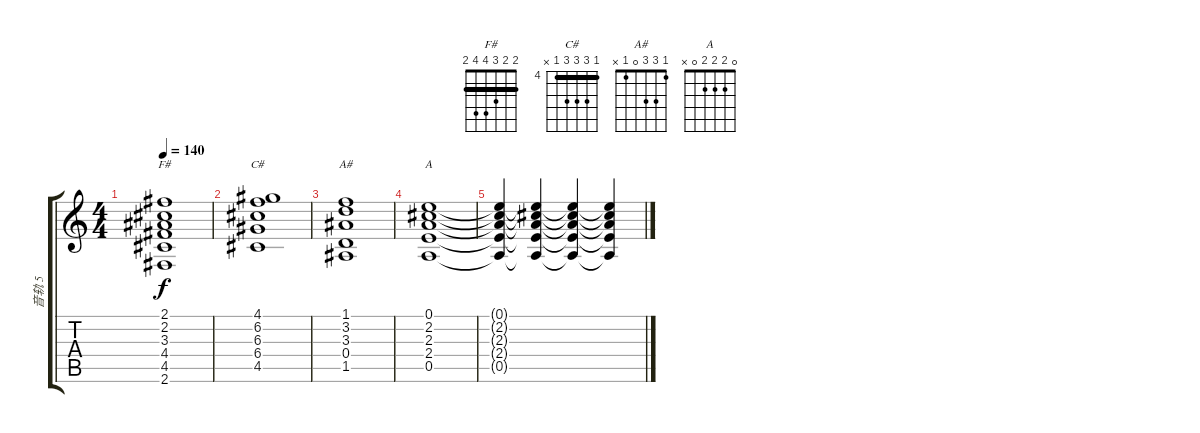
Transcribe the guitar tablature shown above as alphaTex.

\track ("音轨 5" "音轨 5") {instrument distortionguitar}
\staff {score tabs}
\tuning (E4 B3 G3 D3 A2 E2) {hide}
\chord ("F#" 2 2 3 4 4 2) {barre 2}
\chord ("C#" 4 6 6 6 4 x) {firstfret 4 barre 4}
\chord ("A#" 1 3 3 0 1 x)
\chord ("A" 0 2 2 2 0 x)
\ts (4 4)
\tempo 140
\clef g2
\ks c
(2.1 2.2 3.3 4.4 4.5 2.6).1{ch "F#" dy f} |
(4.1 6.2 6.3 6.4 4.5).1{ch "C#"} |
(1.1 3.2 3.3 0.4 1.5).1{ch "A#"} |
(0.1 2.2 2.3 2.4 0.5).1{ch "A"} |
(0.1{t} 2.2{t} 2.3{t} 2.4{t} 0.5{t}).4{volume 10} (0.1{t} 2.2{t} 2.3{t} 2.4{t} 0.5{t}).4{volume 8} (0.1{t} 2.2{t} 2.3{t} 2.4{t} 0.5{t}).4{volume 6} (0.1{t} 2.2{t} 2.3{t} 2.4{t} 0.5{t}).4{volume 6}
